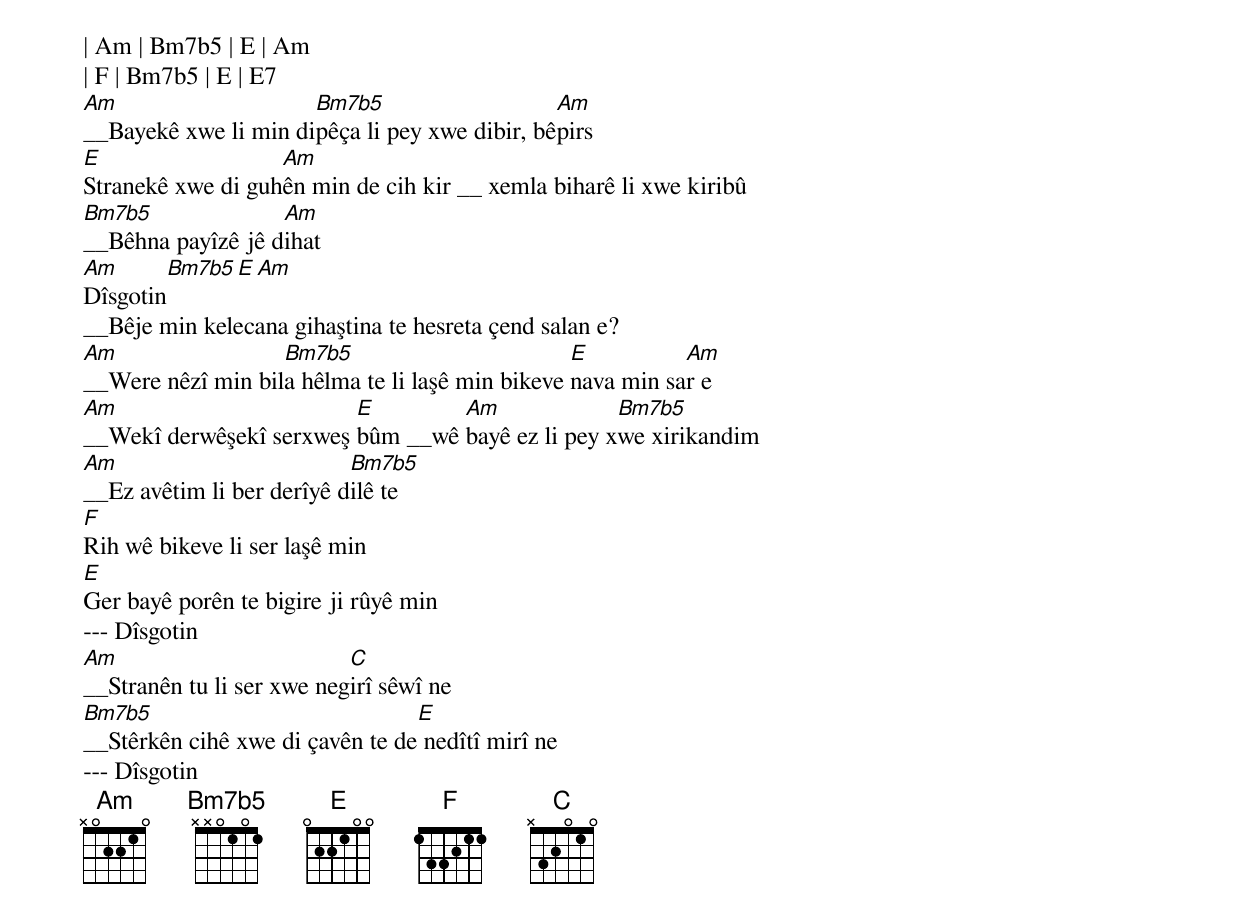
| Am | Bm7b5 | E | Am
| F | Bm7b5 | E | E7
Am                    Bm7b5                    Am
__Bayekê xwe li min dipêça li pey xwe dibir, bêpirs
E                  Am
Stranekê xwe di guhên min de cih kir __ xemla biharê li xwe kiribû
Bm7b5              Am
__Bêhna payîzê jê dihat
Am          Bm7b5                     E          Am
Dîsgotin
__Bêje min kelecana gihaştina te hesreta çend salan e?
Am                 Bm7b5                         E          Am
__Were nêzî min bila hêlma te li laşê min bikeve nava min sar e
Am                       E        Am              Bm7b5
__Wekî derwêşekî serxweş bûm __wê bayê ez li pey xwe xirikandim
Am                         Bm7b5
__Ez avêtim li ber derîyê dilê te
F
Rih wê bikeve li ser laşê min
E
Ger bayê porên te bigire ji rûyê min
--- Dîsgotin
Am                         C
__Stranên tu li ser xwe negirî sêwî ne
Bm7b5                            E
__Stêrkên cihê xwe di çavên te de nedîtî mirî ne
--- Dîsgotin
